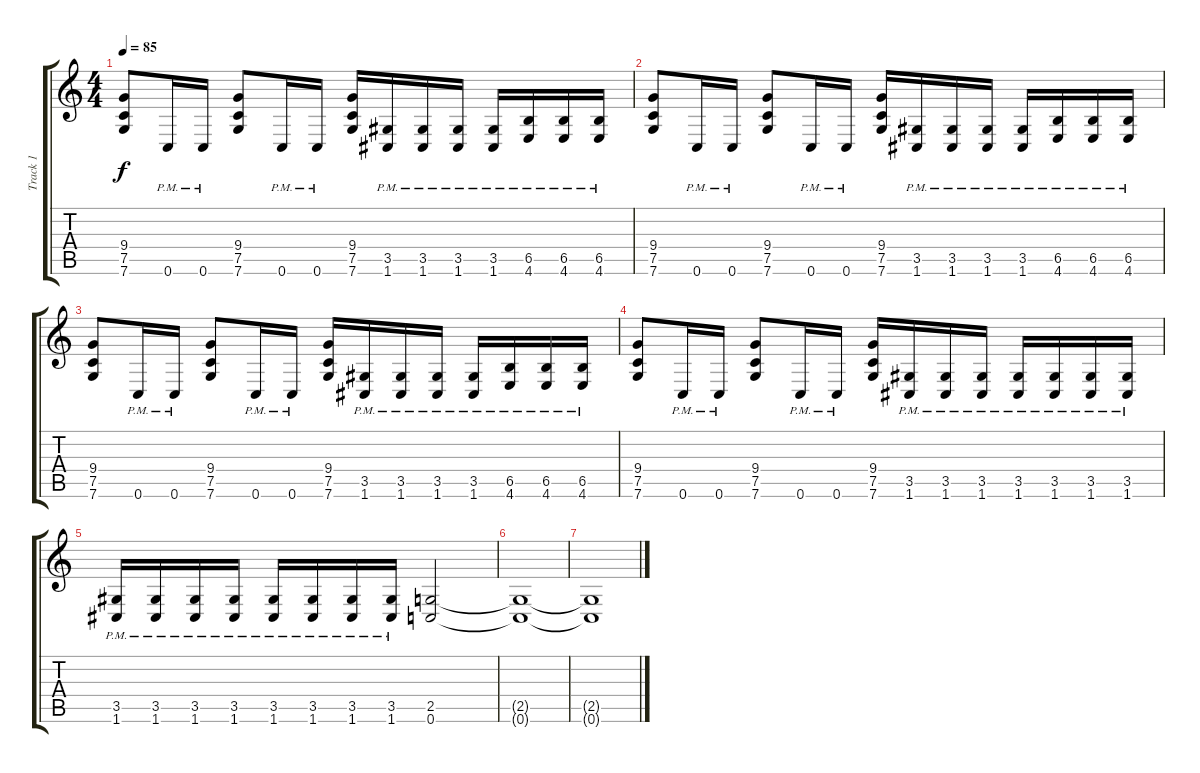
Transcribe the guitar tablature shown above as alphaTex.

\track ("Track 1" "Track 1") {instrument distortionguitar}
\staff {score tabs}
\tuning (C4 G3 Eb3 Bb2 F2 C2) {hide}
\ts (4 4)
\tempo 85
\clef g2
\ks c
(9.4 7.5 7.6).8{dy f} 0.6{pm}.16 0.6{pm}.16 (9.4 7.5 7.6).8 0.6{pm}.16 0.6{pm}.16 (9.4 7.5 7.6).16 (3.5{pm} 1.6{pm}).16 (3.5{pm} 1.6{pm}).16 (3.5{pm} 1.6{pm}).16 (3.5{pm} 1.6{pm}).16 (6.5{pm} 4.6{pm}).16 (6.5{pm} 4.6{pm}).16 (6.5{pm} 4.6{pm}).16 |
(9.4 7.5 7.6).8 0.6{pm}.16 0.6{pm}.16 (9.4 7.5 7.6).8 0.6{pm}.16 0.6{pm}.16 (9.4 7.5 7.6).16 (3.5{pm} 1.6{pm}).16 (3.5{pm} 1.6{pm}).16 (3.5{pm} 1.6{pm}).16 (3.5{pm} 1.6{pm}).16 (6.5{pm} 4.6{pm}).16 (6.5{pm} 4.6{pm}).16 (6.5{pm} 4.6{pm}).16 |
(9.4 7.5 7.6).8 0.6{pm}.16 0.6{pm}.16 (9.4 7.5 7.6).8 0.6{pm}.16 0.6{pm}.16 (9.4 7.5 7.6).16 (3.5{pm} 1.6{pm}).16 (3.5{pm} 1.6{pm}).16 (3.5{pm} 1.6{pm}).16 (3.5{pm} 1.6{pm}).16 (6.5{pm} 4.6{pm}).16 (6.5{pm} 4.6{pm}).16 (6.5{pm} 4.6{pm}).16 |
(9.4 7.5 7.6).8 0.6{pm}.16 0.6{pm}.16 (9.4 7.5 7.6).8 0.6{pm}.16 0.6{pm}.16 (9.4 7.5 7.6).16 (3.5{pm} 1.6{pm}).16 (3.5{pm} 1.6{pm}).16 (3.5{pm} 1.6{pm}).16 (3.5{pm} 1.6{pm}).16 (3.5{pm} 1.6{pm}).16 (3.5{pm} 1.6{pm}).16 (3.5{pm} 1.6{pm}).16 |
(3.5{pm} 1.6{pm}).16 (3.5{pm} 1.6{pm}).16 (3.5{pm} 1.6{pm}).16 (3.5{pm} 1.6{pm}).16 (3.5{pm} 1.6{pm}).16 (3.5{pm} 1.6{pm}).16 (3.5{pm} 1.6{pm}).16 (3.5{pm} 1.6{pm}).16 (2.5 0.6).2 |
(2.5{t} 0.6{t}).1 |
(2.5{t} 0.6{t}).1
